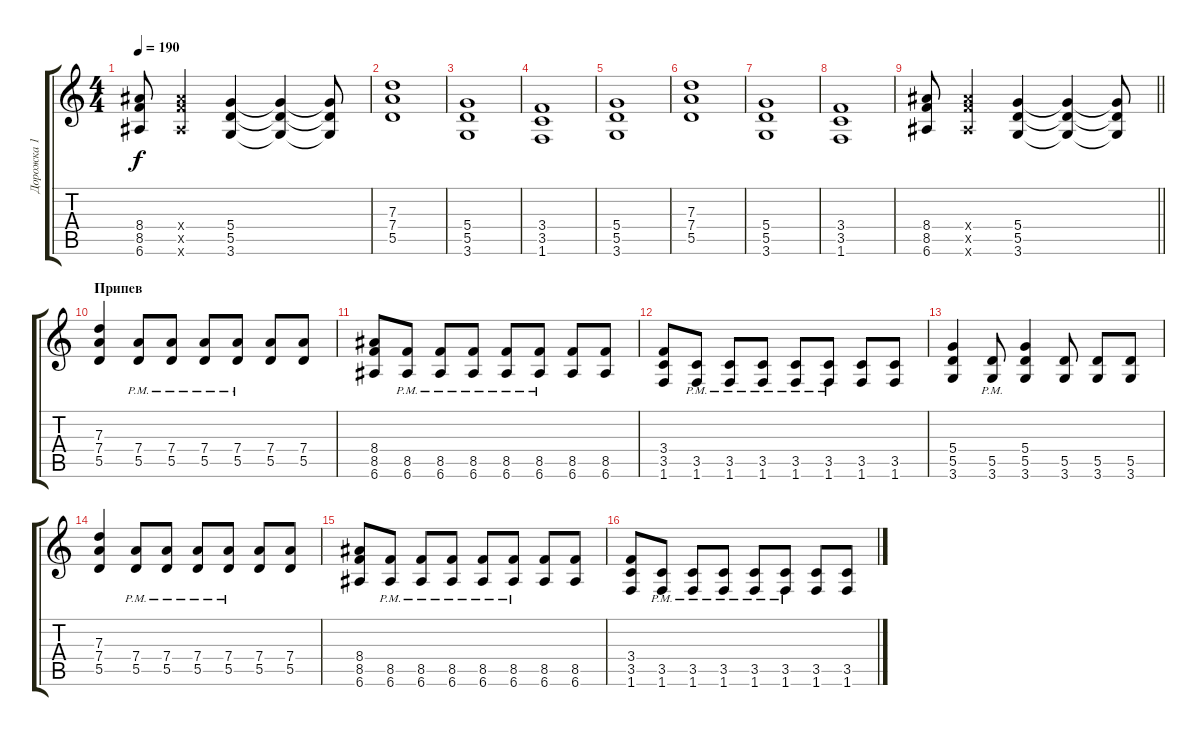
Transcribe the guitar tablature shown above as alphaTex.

\track ("Дорожка 1" "Дорожка 1") {instrument distortionguitar}
\staff {score tabs}
\tuning (E4 B3 G3 D3 A2 E2) {hide}
\ts (4 4)
\tempo 190
\clef g2
\ks c
(8.4 8.5 6.6).8{dy f} (8.4{x} 8.5{x} 6.6{x}).4 (5.4 5.5 3.6).4 (5.4{t} 5.5{t} 3.6{t}).4 (5.4{t} 5.5{t} 3.6{t}).8 |
(7.3 7.4 5.5).1 |
(5.4 5.5 3.6).1 |
(3.4 3.5 1.6).1 |
(5.4 5.5 3.6).1 |
(7.3 7.4 5.5).1 |
(5.4 5.5 3.6).1 |
(3.4 3.5 1.6).1 |
\barLineRight lightlight
(8.4 8.5 6.6).8 (8.4{x} 8.5{x} 6.6{x}).4 (5.4 5.5 3.6).4 (5.4{t} 5.5{t} 3.6{t}).4 (5.4{t} 5.5{t} 3.6{t}).8 |
\section ("" "Припев")
(7.3 7.4 5.5).4 (7.4{pm} 5.5{pm}).8 (7.4{pm} 5.5{pm}).8 (7.4{pm} 5.5{pm}).8 (7.4{pm} 5.5{pm}).8 (7.4 5.5).8 (7.4 5.5).8 |
(8.4 8.5 6.6).8 (8.5{pm} 6.6{pm}).8 (8.5{pm} 6.6{pm}).8 (8.5{pm} 6.6{pm}).8 (8.5{pm} 6.6{pm}).8 (8.5{pm} 6.6{pm}).8 (8.5 6.6).8 (8.5 6.6).8 |
(3.4 3.5 1.6).8 (3.5{pm} 1.6{pm}).8 (3.5{pm} 1.6{pm}).8 (3.5{pm} 1.6{pm}).8 (3.5{pm} 1.6{pm}).8 (3.5{pm} 1.6{pm}).8 (3.5 1.6).8 (3.5 1.6).8 |
(5.4 5.5 3.6).4 (5.5{pm} 3.6{pm}).8 (5.4 5.5 3.6).4 (5.5 3.6).8 (5.5 3.6).8 (5.5 3.6).8 |
(7.3 7.4 5.5).4 (7.4{pm} 5.5{pm}).8 (7.4{pm} 5.5{pm}).8 (7.4{pm} 5.5{pm}).8 (7.4{pm} 5.5{pm}).8 (7.4 5.5).8 (7.4 5.5).8 |
(8.4 8.5 6.6).8 (8.5{pm} 6.6{pm}).8 (8.5{pm} 6.6{pm}).8 (8.5{pm} 6.6{pm}).8 (8.5{pm} 6.6{pm}).8 (8.5{pm} 6.6{pm}).8 (8.5 6.6).8 (8.5 6.6).8 |
(3.4 3.5 1.6).8 (3.5{pm} 1.6{pm}).8 (3.5{pm} 1.6{pm}).8 (3.5{pm} 1.6{pm}).8 (3.5{pm} 1.6{pm}).8 (3.5{pm} 1.6{pm}).8 (3.5 1.6).8 (3.5 1.6).8
